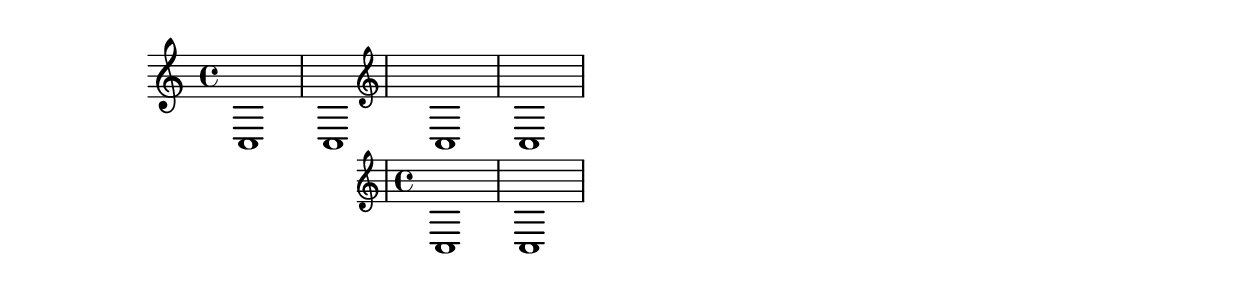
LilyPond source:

\version "1.7.18"
\header {

texidoc = "Ossias present alternatives for a piece. They are not
really supported, but can be somewhat faked in lily."

}

\score {
\notes { c1 c1 <
	{\clef "treble" c1 c1 }
	\context Staff = stb { c1 c1 }
	>
}
}
%% new-chords-done %%
